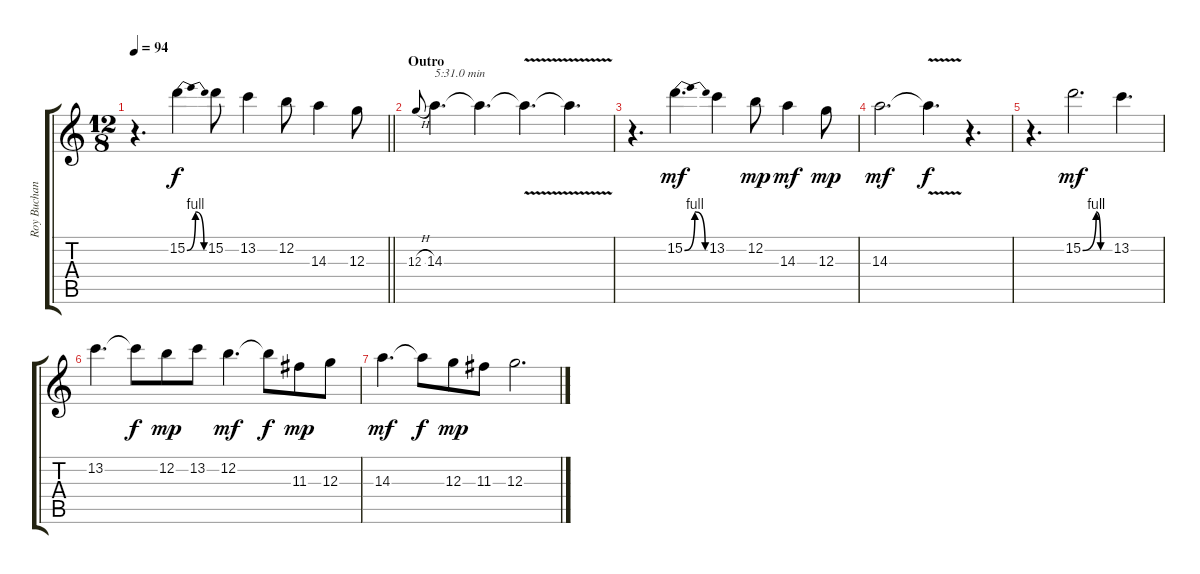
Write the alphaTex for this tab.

\track ("Roy Buchanan on Lead guitar" "Roy Buchan") {instrument electricguitarclean}
\staff {score tabs}
\tuning (E4 B3 G3 D3 A2 E2) {hide}
\ts (12 8)
\tempo 94
\clef g2
\barLineRight lightlight
\ks c
r.4{d dy f} 15.2{be (bendrelease 0 0 15 4 45 4 60 0)}.4 15.2.8 13.2.4 12.2.8 14.3.4 12.3.8 |
\section ("" "Outro")
12.3{h}.8{gr onbeat} 14.3.4{d txt "5:31.0 min"} 14.3{t}.4{d} 14.3{v t}.4{d} 14.3{t}.4{d} |
r.4{d} 15.2{be (bendrelease 0 0 30 4 30 4 60 0)}.4{d dy mf} 13.2.4 12.2.8{dy mp} 14.3.4{dy mf} 12.3.8{dy mp} |
14.3.2{d dy mf} 14.3{v t}.4{d dy f} r.4{d} |
r.4{d} 15.2{be (custom 0 0 30 4 40 0 60 0)}.2{d dy mf} 13.2.4{d} |
13.2.4{d volume 0} 13.2{t}.8{dy f} 12.2.8{dy mp} 13.2.8 12.2.4{d dy mf} 12.2{t}.8{dy f} 11.3.8{dy mp} 12.3.8 |
14.3.4{d dy mf} 14.3{t}.8{dy f} 12.3.8{dy mp} 11.3.8 12.3.2{d}
